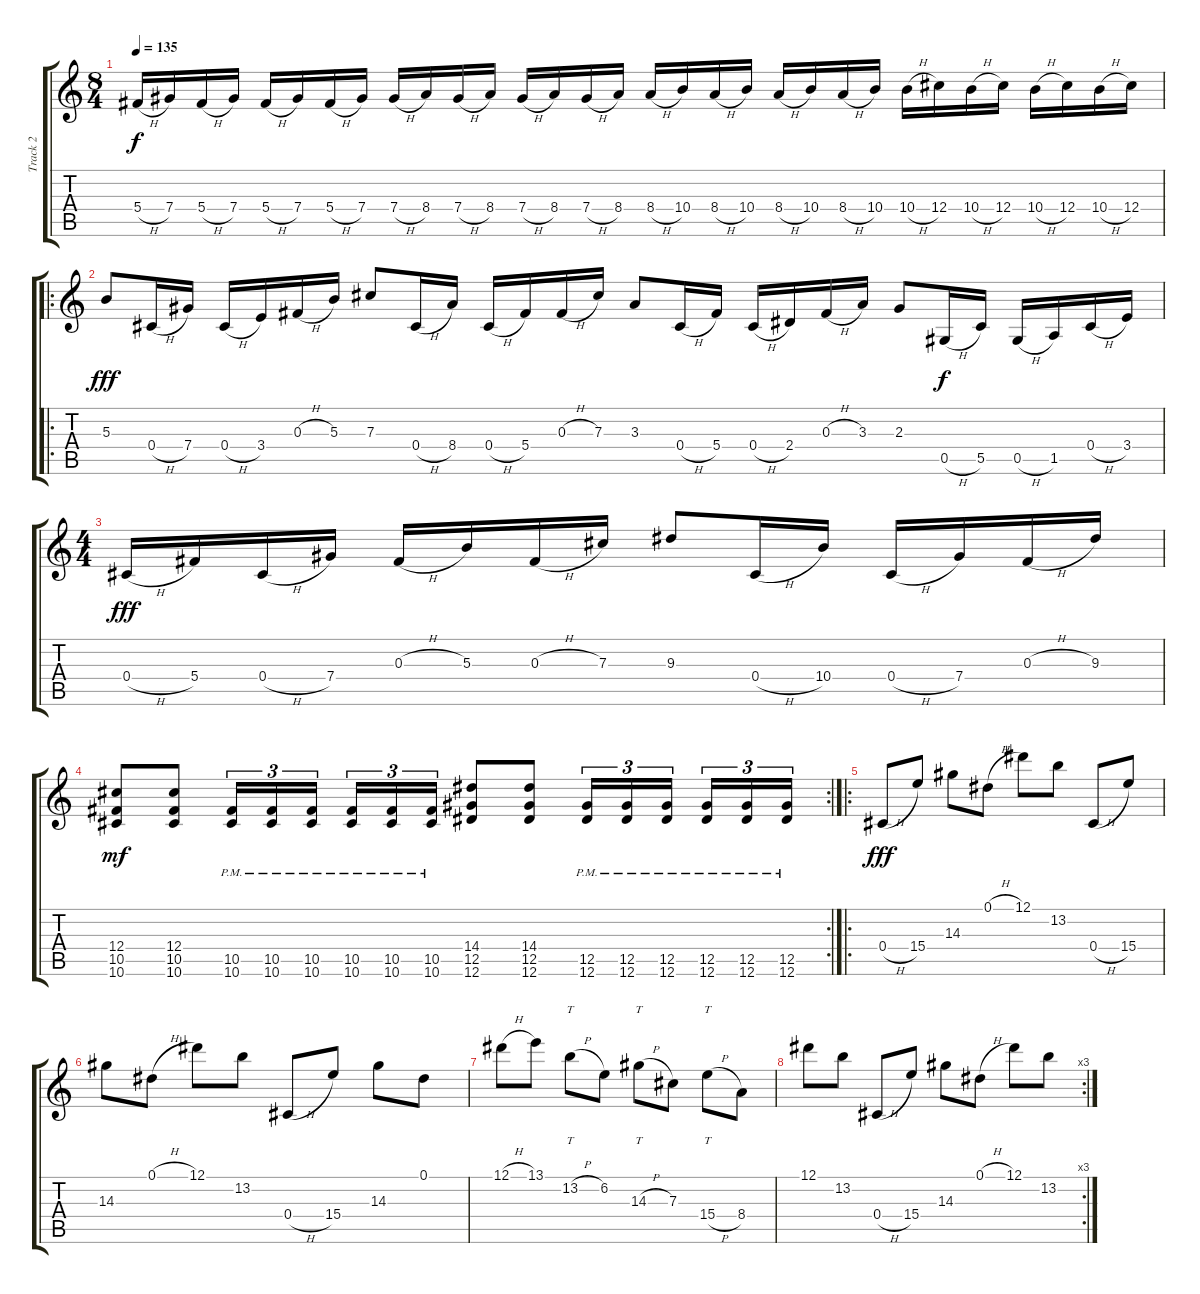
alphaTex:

\track ("Track 2" "Track 2") {instrument distortionguitar}
\staff {score tabs}
\tuning (Eb4 Bb3 Gb3 Db3 Ab2 Eb2) {hide}
\ts (8 4)
\tempo 135
\clef g2
\ks c
5.4{h}.16{dy f} 7.4.16 5.4{h}.16 7.4.16 5.4{h}.16 7.4.16 5.4{h}.16 7.4.16 7.4{h}.16 8.4.16 7.4{h}.16 8.4.16 7.4{h}.16 8.4.16 7.4{h}.16 8.4.16 8.4{h}.16 10.4.16 8.4{h}.16 10.4.16 8.4{h}.16 10.4.16 8.4{h}.16 10.4.16 10.4{h}.16 12.4.16 10.4{h}.16 12.4.16 10.4{h}.16 12.4.16 10.4{h}.16 12.4.16 |
\ro
5.3.8{dy fff} 0.4{h}.16 7.4.16 0.4{h}.16 3.4.16 0.3{h}.16 5.3.16 7.3.8 0.4{h}.16 8.4.16 0.4{h}.16 5.4.16 0.3{h}.16 7.3.16 3.3.8 0.4{h}.16 5.4.16 0.4{h}.16 2.4.16 0.3{h}.16 3.3.16 2.3.8 0.5{h}.16{dy f} 5.5.16 0.5{h}.16 1.5.16 0.4{h}.16 3.4.16 |
\ts (4 4)
0.4{h}.16{dy fff} 5.4.16 0.4{h}.16 7.4.16 0.3{h}.16 5.3.16 0.3{h}.16 7.3.16 9.3.8 0.4{h}.16 10.4.16 0.4{h}.16 7.4.16 0.3{h}.16 9.3.16 |
\rc 2
(12.4 10.5 10.6).8{dy mf} (12.4 10.5 10.6).8 (10.5 10.6{pm}).16{tu (3 2)} (10.5 10.6{pm}).16{tu (3 2)} (10.5 10.6{pm}).16{tu (3 2) beam splitsecondary} (10.5 10.6{pm}).16{tu (3 2)} (10.5 10.6{pm}).16{tu (3 2)} (10.5 10.6{pm}).16{tu (3 2)} (14.4 12.5 12.6).8 (14.4 12.5 12.6).8 (12.5 12.6{pm}).16{tu (3 2)} (12.5 12.6{pm}).16{tu (3 2)} (12.5 12.6{pm}).16{tu (3 2) beam splitsecondary} (12.5 12.6{pm}).16{tu (3 2)} (12.5 12.6{pm}).16{tu (3 2)} (12.5 12.6{pm}).16{tu (3 2)} |
\ro
0.4{h}.8{dy fff} 15.4.8 14.3.8 0.1{h}.8 12.1.8 13.2.8 0.4{h}.8 15.4.8 |
14.3.8 0.1{h}.8 12.1.8 13.2.8 0.4{h}.8 15.4.8 14.3.8 0.1.8 |
12.1{h}.8 13.1.8 13.2{h}.8{tt} 6.2.8 14.3{h}.8{tt} 7.3.8 15.4{h}.8{tt} 8.4.8 |
\rc 3
12.1.8 13.2.8 0.4{h}.8 15.4.8 14.3.8 0.1{h}.8 12.1.8 13.2.8
